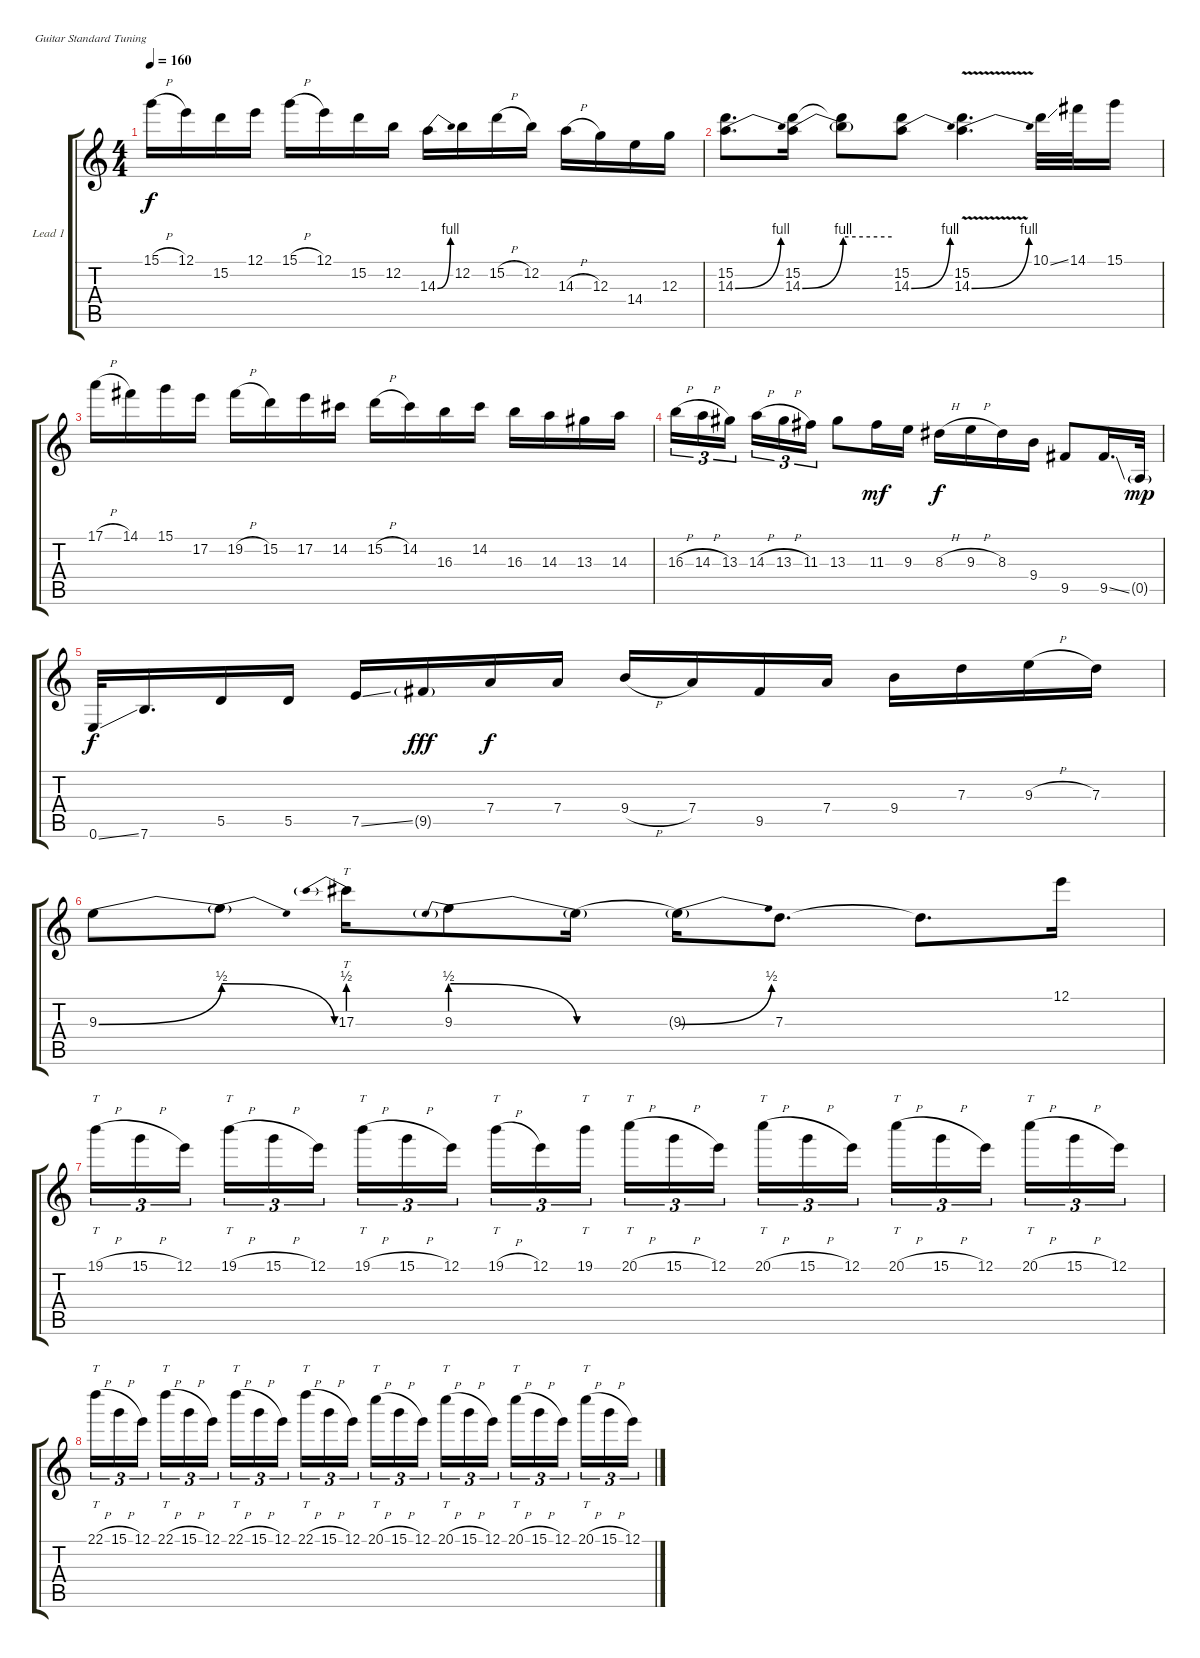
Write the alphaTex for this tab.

\bracketExtendMode groupsimilarinstruments
\firstSystemTrackNameOrientation horizontal
\otherSystemsTrackNameOrientation horizontal
\track ("Guitar Lead 1" "Lead 1") {instrument distortionguitar}
\staff {score tabs}
\tuning (E4 B3 G3 D3 A2 E2)
\ts (4 4)
\tempo 160
\clef g2
\scale
0.333333
\ks c
15.1{h}.16{dy f} 12.1.16 15.2.16 12.1.16 15.1{h}.16 12.1.16 15.2.16 12.2.16 14.3{be (bend 0 0 60 4)}.16 12.2.16 15.2{h}.16 12.2.16 14.3{h}.16 12.3.16 14.4.16 12.3.16 |
\scale
0.333333 (15.2 14.3{be (bend 0 0 60 4)}).8{d} (15.2 14.3{be (bend 0 0 60 4)}).16 (15.2{t} 14.3{be (hold 0 4 60 4) t}).8 (15.2 14.3{be (bend 0 0 60 4)}).8 (15.2{v} 14.3{be (bend 0 0 60 4)}).4{d} 10.1{ss}.32 14.1.32 15.1.16 |
\scale
0.333333 17.1{h}.16 14.1.16 15.1.16 17.2.16 19.2{h}.16 15.2.16 17.2.16 14.2.16 15.2{h}.16 14.2.16 16.3.16 14.2.16 16.3.16 14.3.16 13.3.16 14.3.16 |
\scale
0.333333 16.3{h}.16{tu (3 2)} 14.3{h}.16{tu (3 2)} 13.3.16{tu (3 2)} 14.3{h}.16{tu (3 2)} 13.3{h}.16{tu (3 2)} 11.3.16{tu (3 2)} 13.3.8 11.3.16{dy mf} 9.3.16 8.3{h}.16{dy f} 9.3{h}.16 8.3.16 9.4.16 9.5.8 9.5{ss}.16{d} 0.5{g}.32{dy mp} |
\scale
0.333333 0.6{ss}.32{dy f} 7.6.16{d} 5.5.16 5.5.16 7.5{ss}.16 9.5{g}.16{dy fff} 7.4.16{dy f} 7.4.16 9.4{h}.16 7.4.16 9.5.16 7.4.16 9.4.16 7.3.16 9.3{h}.16 7.3.16 |
\scale
0.333333 9.3{be (bend 0 0 60 2)}.8 9.3{be (release 0 2 60 0) t}.8 17.3{be (prebend 0 2 60 2)}.16{tt} 9.3{be (prebendrelease 0 2 60 0)}.8 9.3{be (hold 0 0 60 0) t}.16 9.3{be (bend 0 0 60 2) t}.16 7.3.8{d} 7.3{t}.8{d} 12.1.16 |
\scale
0.333333 19.1{h}.16{tt tu (3 2)} 15.1{h}.16{tu (3 2)} 12.1.16{tu (3 2)} 19.1{h}.16{tt tu (3 2)} 15.1{h}.16{tu (3 2)} 12.1.16{tu (3 2)} 19.1{h}.16{tt tu (3 2)} 15.1{h}.16{tu (3 2)} 12.1.16{tu (3 2)} 19.1{h}.16{tt tu (3 2)} 12.1.16{tu (3 2)} 19.1.16{tt tu (3 2)} 20.1{h}.16{tt tu (3 2)} 15.1{h}.16{tu (3 2)} 12.1.16{tu (3 2)} 20.1{h}.16{tt tu (3 2)} 15.1{h}.16{tu (3 2)} 12.1.16{tu (3 2)} 20.1{h}.16{tt tu (3 2)} 15.1{h}.16{tu (3 2)} 12.1.16{tu (3 2)} 20.1{h}.16{tt tu (3 2)} 15.1{h}.16{tu (3 2)} 12.1.16{tu (3 2)} |
\scale
0.333333 22.1{h}.16{tt tu (3 2)} 15.1{h}.16{tu (3 2)} 12.1.16{tu (3 2)} 22.1{h}.16{tt tu (3 2)} 15.1{h}.16{tu (3 2)} 12.1.16{tu (3 2)} 22.1{h}.16{tt tu (3 2)} 15.1{h}.16{tu (3 2)} 12.1.16{tu (3 2)} 22.1{h}.16{tt tu (3 2)} 15.1{h}.16{tu (3 2)} 12.1.16{tu (3 2)} 20.1{h}.16{tt tu (3 2)} 15.1{h}.16{tu (3 2)} 12.1.16{tu (3 2)} 20.1{h}.16{tt tu (3 2)} 15.1{h}.16{tu (3 2)} 12.1.16{tu (3 2)} 20.1{h}.16{tt tu (3 2)} 15.1{h}.16{tu (3 2)} 12.1.16{tu (3 2)} 20.1{h}.16{tt tu (3 2)} 15.1{h}.16{tu (3 2)} 12.1.16{tu (3 2)}
